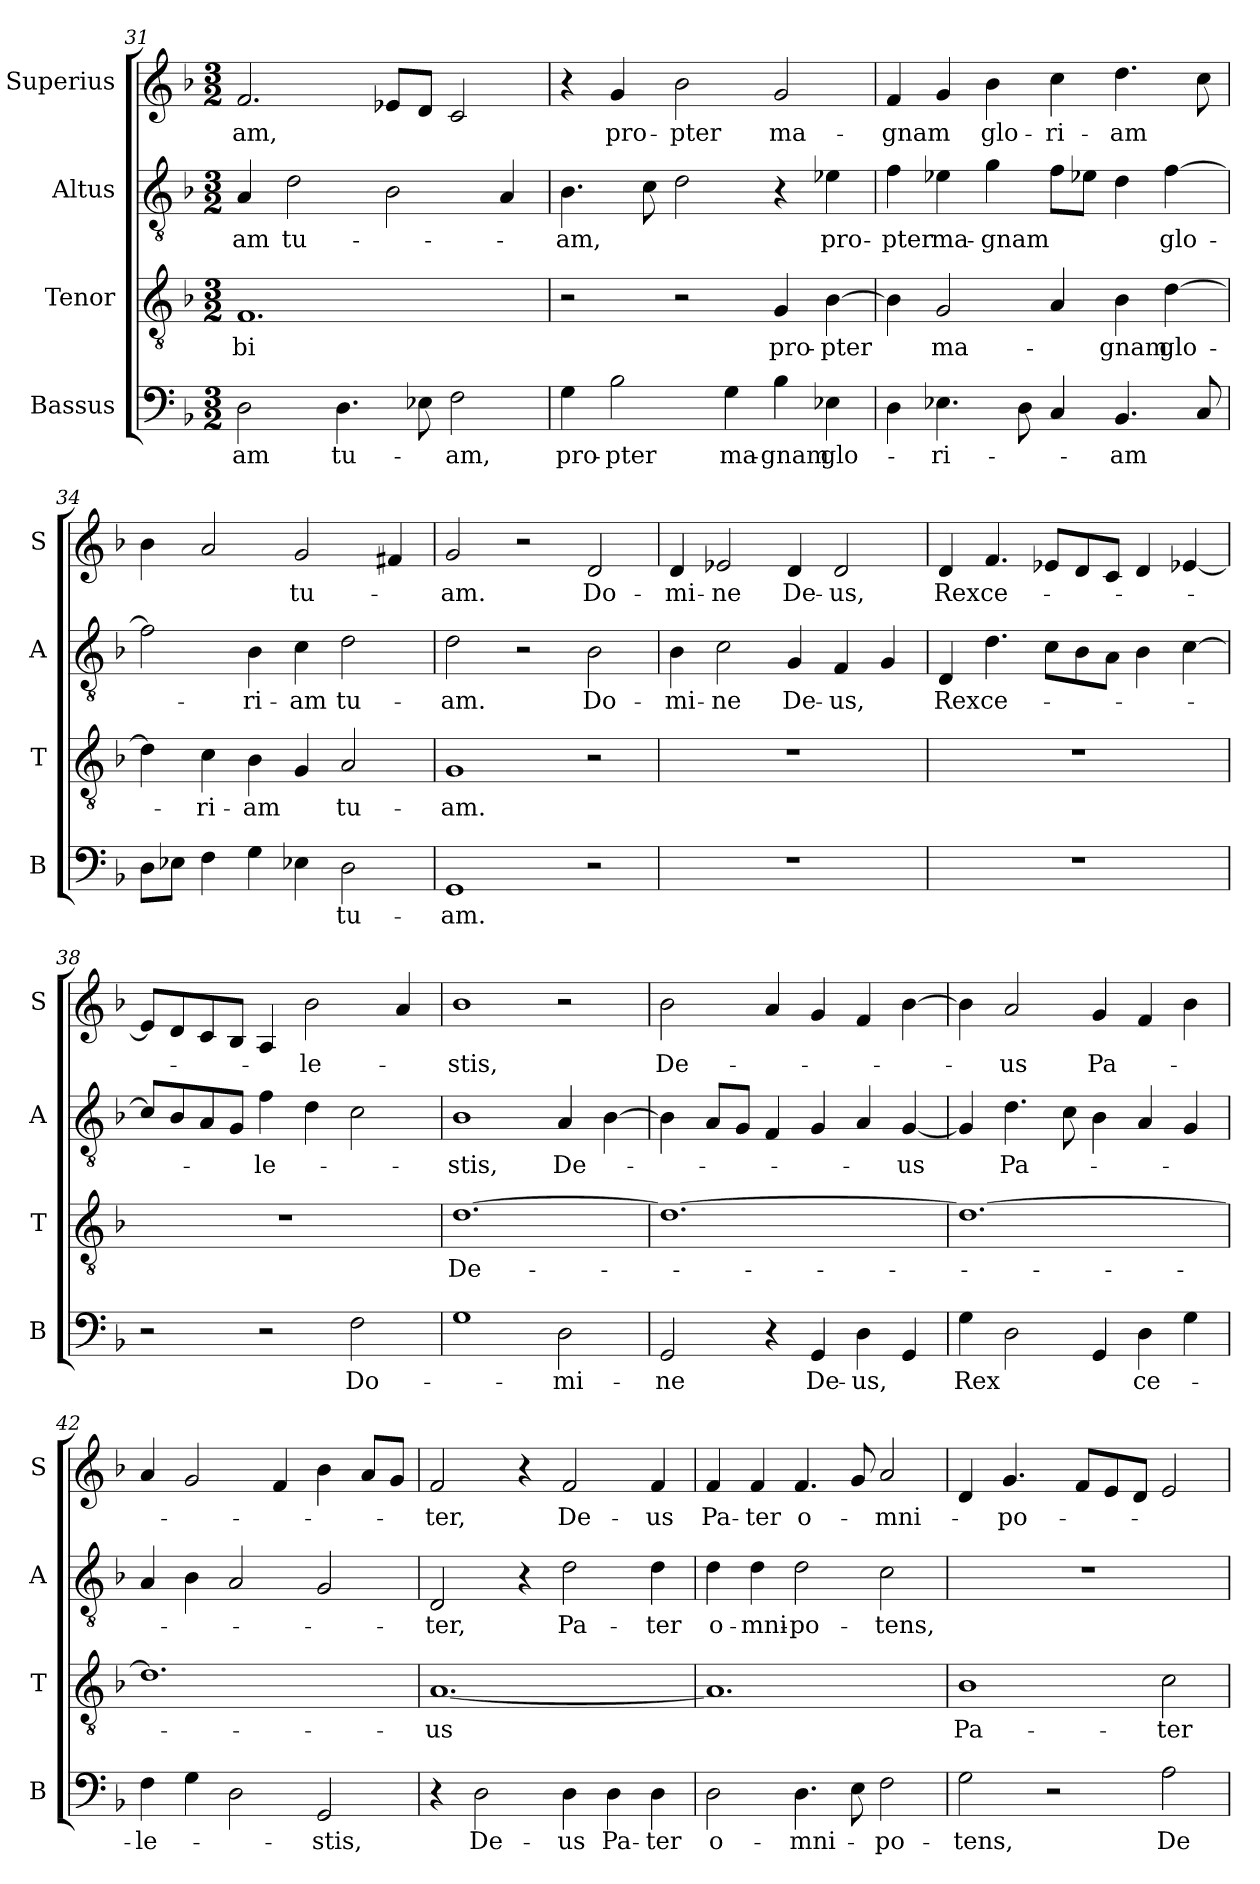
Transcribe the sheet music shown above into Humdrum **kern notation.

**kern	**text	**kern	**text	**kern	**text	**kern	**text
*part4	*part4	*part3	*part3	*part2	*part2	*part1	*part1
*staff4	*staff4	*staff3	*staff3	*staff2	*staff2	*staff1	*staff1
*I"Bassus	*	*I"Tenor	*	*I"Altus	*	*I"Superius	*
*I'B	*	*I'T	*	*I'A	*	*I'S	*
*clefF4	*	*clefGv2	*	*clefGv2	*	*clefG2	*
*k[b-]	*	*k[b-]	*	*k[b-]	*	*k[b-]	*
*M3/2	*	*M3/2	*	*M3/2	*	*M3/2	*
=31	=31	=31	=31	=31	=31	=31	=31
!	!LO:LY:i	!	!	!	!LO:LY:i	!	!LO:LY:i
2D	-am	1.F	-bi	4A	-am	2.f	-am,
.	.	.	.	2d	tu-	.	.
!	!LO:LY:i	!	!	!	!	!	!
4.D	tu-	.	.	.	.	.	.
.	.	.	.	2B-	.	8e-XL	.
8E-X	.	.	.	.	.	8dJ	.
!	!LO:LY:i	!	!	!	!	!	!
2F	-am,	.	.	.	.	2c	.
.	.	.	.	4A	.	.	.
=32	=32	=32	=32	=32	=32	=32	=32
!	!LO:LY:i	!	!	!	!LO:LY:i	!	!
4G	pro-	2r	.	4.B-	-am,	4r	.
!	!LO:LY:i	!	!	!	!	!	!LO:LY:i
2B-	-pter	.	.	.	.	4g	pro-
.	.	.	.	8c	.	.	.
!	!	!	!	!	!	!	!LO:LY:i
.	.	2r	.	2d	.	2b-	-pter
!	!LO:LY:i	!	!	!	!	!	!
4G	ma-	.	.	.	.	.	.
!	!LO:LY:i	!	!	!	!	!	!LO:LY:i
4B-	-gnam	4G	pro-	4r	.	2g	ma-
!	!LO:LY:i	!	!	!	!LO:LY:i	!	!
4E-X	glo-	[4B-	-pter	4e-X	pro-	.	.
=33	=33	=33	=33	=33	=33	=33	=33
!	!	!	!	!	!LO:LY:i	!	!LO:LY:i
4D	.	4B-]	.	4f	-pter	4f	-gnam
!	!LO:LY:i	!	!	!	!LO:LY:i	!	!
4.E-X	-ri-	2G	ma-	4e-X	ma-	4g	.
!	!	!	!	!	!LO:LY:i	!	!LO:LY:i
.	.	.	.	4g	-gnam	4b-	glo-
8D	.	.	.	.	.	.	.
!	!	!	!	!	!	!	!LO:LY:i
4C	.	4A	.	8fL	.	4cc	-ri-
.	.	.	.	8e-XJ	.	.	.
!	!LO:LY:i	!	!	!	!	!	!LO:LY:i
4.BB-	-am	4B-	-gnam	4d	.	4.dd	-am
!	!	!	!	!	!LO:LY:i	!	!
.	.	[4d	glo-	[4f	glo-	.	.
8C	.	.	.	.	.	8cc	.
=34	=34	=34	=34	=34	=34	=34	=34
8DL	.	4d]	.	2f]	.	4b-	.
8E-XJ	.	.	.	.	.	.	.
4F	.	4c	-ri-	.	.	2a	.
!	!	!	!	!	!LO:LY:i	!	!
4G	.	4B-	-am	4B-	-ri-	.	.
!	!	!	!	!	!LO:LY:i	!	!
4E-X	.	4G	.	4c	-am	2g	tu-
!	!	!	!	!	!LO:LY:i	!	!
2D	tu-	2A	tu-	2d	tu-	.	.
.	.	.	.	.	.	4f#X	.
=35	=35	=35	=35	=35	=35	=35	=35
1GG	-am.	1G	-am.	2d	-am.	2g	-am.
.	.	.	.	2r	.	2r	.
2r	.	2r	.	2B-	Do-	2d	Do-
=36	=36	=36	=36	=36	=36	=36	=36
1.r	.	1.r	.	4B-	-mi-	4d	-mi-
.	.	.	.	2c	-ne	2e-X	-ne
.	.	.	.	4G	De-	4d	De-
.	.	.	.	4F	-us,	2d	-us,
.	.	.	.	4G	.	.	.
=37	=37	=37	=37	=37	=37	=37	=37
1.r	.	1.r	.	4D	Rex	4d	Rex
.	.	.	.	4.d	ce-	4.f	ce-
.	.	.	.	8cL	.	8e-XL	.
.	.	.	.	8B-	.	8d	.
.	.	.	.	8AJ	.	8cJ	.
.	.	.	.	4B-	.	4d	.
.	.	.	.	[4c	.	[4e-X	.
=38	=38	=38	=38	=38	=38	=38	=38
2r	.	1.r	.	8cL]	.	8e-L]	.
.	.	.	.	8B-	.	8d	.
.	.	.	.	8A	.	8c	.
.	.	.	.	8GJ	.	8B-J	.
2r	.	.	.	4f	-le-	4A	.
.	.	.	.	4d	.	2b-	-le-
2F	Do-	.	.	2c	.	.	.
.	.	.	.	.	.	4a	.
=39	=39	=39	=39	=39	=39	=39	=39
1G	.	[1.d	De-	1B-	-stis,	1b-	-stis,
!	!	!	!	!	!LO:LY:i	!	!
2D	-mi-	.	.	4A	De-	2r	.
.	.	.	.	[4B-	.	.	.
=40	=40	=40	=40	=40	=40	=40	=40
2GG	-ne	1.d_	.	4B-]	.	2b-	De-
.	.	.	.	8AL	.	.	.
.	.	.	.	8GJ	.	.	.
4r	.	.	.	4F	.	4a	.
4GG	De-	.	.	4G	.	4g	.
4D	-us,	.	.	4A	.	4f	.
!	!	!	!	!	!LO:LY:i	!	!
4GG	.	.	.	[4G	-us	[4b-	.
=41	=41	=41	=41	=41	=41	=41	=41
4G	Rex	1.d_	.	4G]	.	4b-]	.
!	!	!	!	!	!LO:LY:i	!	!
2D	.	.	.	4.d	Pa-	2a	-us
.	.	.	.	8c	.	.	.
4GG	.	.	.	4B-	.	4g	Pa-
4D	ce-	.	.	4A	.	4f	.
4G	.	.	.	4G	.	4b-	.
=42	=42	=42	=42	=42	=42	=42	=42
4F	-le-	1.d]	.	4A	.	4a	.
4G	.	.	.	4B-	.	2g	.
2D	.	.	.	2A	.	.	.
.	.	.	.	.	.	4f	.
2GG	-stis,	.	.	2G	.	4b-	.
.	.	.	.	.	.	8aL	.
.	.	.	.	.	.	8gJ	.
=43	=43	=43	=43	=43	=43	=43	=43
!	!	!	!	!	!LO:LY:i	!	!
4r	.	[1.A	-us	2D	-ter,	2f	-ter,
!	!LO:LY:i	!	!	!	!	!	!
2D	De-	.	.	.	.	.	.
.	.	.	.	4r	.	4r	.
!	!LO:LY:i	!	!	!	!LO:LY:i	!	!
4D	-us	.	.	2d	Pa-	2f	De-
!	!LO:LY:i	!	!	!	!	!	!
4D	Pa-	.	.	.	.	.	.
!	!LO:LY:i	!	!	!	!LO:LY:i	!	!
4D	-ter	.	.	4d	-ter	4f	-us
=44	=44	=44	=44	=44	=44	=44	=44
!	!LO:LY:i	!	!	!	!LO:LY:i	!	!
2D	o-	1.A]	.	4d	o-	4f	Pa-
!	!	!	!	!	!LO:LY:i	!	!
.	.	.	.	4d	-mni-	4f	-ter
!	!LO:LY:i	!	!	!	!LO:LY:i	!	!LO:LY:i
4.D	-mni-	.	.	2d	-po-	4.f	o-
8E	.	.	.	.	.	8g	.
!	!LO:LY:i	!	!	!	!LO:LY:i	!	!LO:LY:i
2F	-po-	.	.	2c	-tens,	2a	-mni-
=45	=45	=45	=45	=45	=45	=45	=45
!	!LO:LY:i	!	!	!	!	!	!
2G	-tens,	1B-	Pa-	1.r	.	4d	.
!	!	!	!	!	!	!	!LO:LY:i
.	.	.	.	.	.	4.g	-po-
2r	.	.	.	.	.	.	.
.	.	.	.	.	.	8fL	.
.	.	.	.	.	.	8e	.
.	.	.	.	.	.	8dJ	.
2A	De-	2c	-ter	.	.	2e	.
=	=	=	=	=	=	=	=
*-	*-	*-	*-	*-	*-	*-	*-
